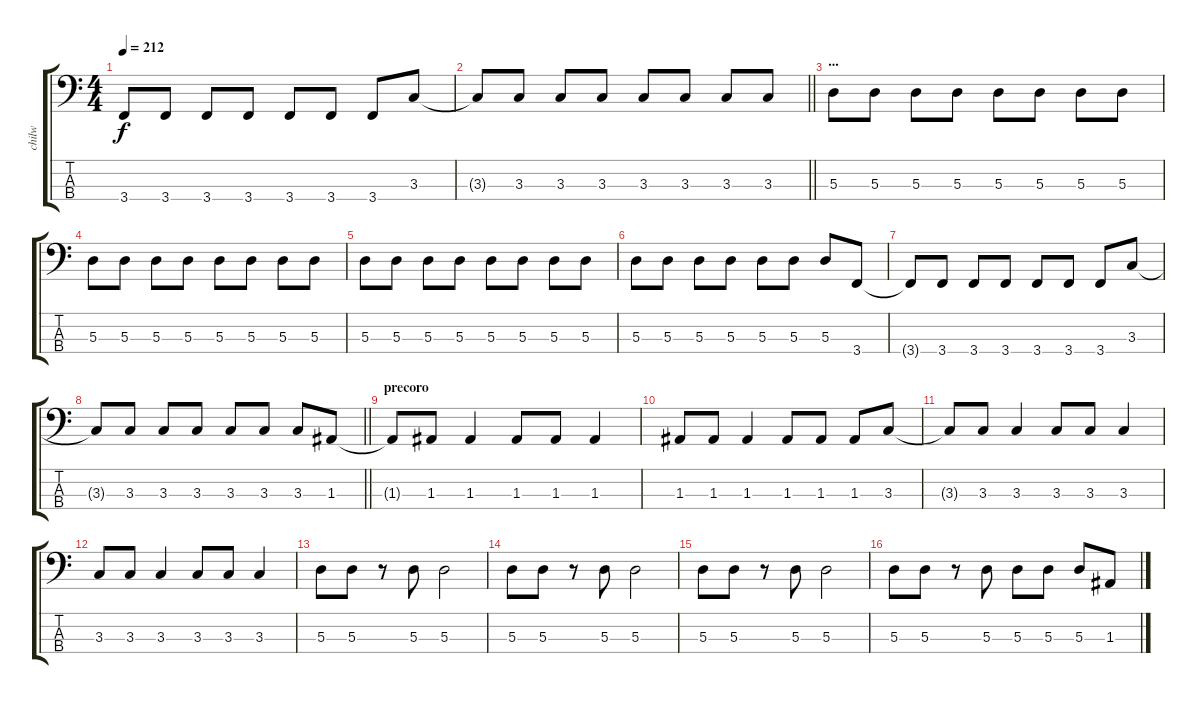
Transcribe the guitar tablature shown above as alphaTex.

\track ("chilw" "chilw") {instrument electricbassfinger}
\staff {score tabs}
\tuning (G2 D2 A1 D1) {hide}
\ts (4 4)
\tempo 212
\clef f4
\ks c
3.4{t}.8{dy f} 3.4.8 3.4.8 3.4.8 3.4.8 3.4.8 3.4.8 3.3.8 |
\barLineRight lightlight
3.3{t}.8 3.3.8 3.3.8 3.3.8 3.3.8 3.3.8 3.3.8 3.3.8 |
\section ("" "...")
5.3.8 5.3.8 5.3.8 5.3.8 5.3.8 5.3.8 5.3.8 5.3.8 |
5.3.8 5.3.8 5.3.8 5.3.8 5.3.8 5.3.8 5.3.8 5.3.8 |
5.3.8 5.3.8 5.3.8 5.3.8 5.3.8 5.3.8 5.3.8 5.3.8 |
5.3.8 5.3.8 5.3.8 5.3.8 5.3.8 5.3.8 5.3.8 3.4.8 |
3.4{t}.8 3.4.8 3.4.8 3.4.8 3.4.8 3.4.8 3.4.8 3.3.8 |
\barLineRight lightlight
3.3{t}.8 3.3.8 3.3.8 3.3.8 3.3.8 3.3.8 3.3.8 1.3.8 |
\section ("" "precoro")
1.3{t}.8 1.3.8 1.3.4 1.3.8 1.3.8 1.3.4 |
1.3.8 1.3.8 1.3.4 1.3.8 1.3.8 1.3.8 3.3.8 |
3.3{t}.8 3.3.8 3.3.4 3.3.8 3.3.8 3.3.4 |
3.3.8 3.3.8 3.3.4 3.3.8 3.3.8 3.3.4 |
5.3.8 5.3.8 r.8 5.3.8 5.3.2 |
5.3.8 5.3.8 r.8 5.3.8 5.3.2 |
5.3.8 5.3.8 r.8 5.3.8 5.3.2 |
5.3.8 5.3.8 r.8 5.3.8 5.3.8 5.3.8 5.3.8 1.3.8
